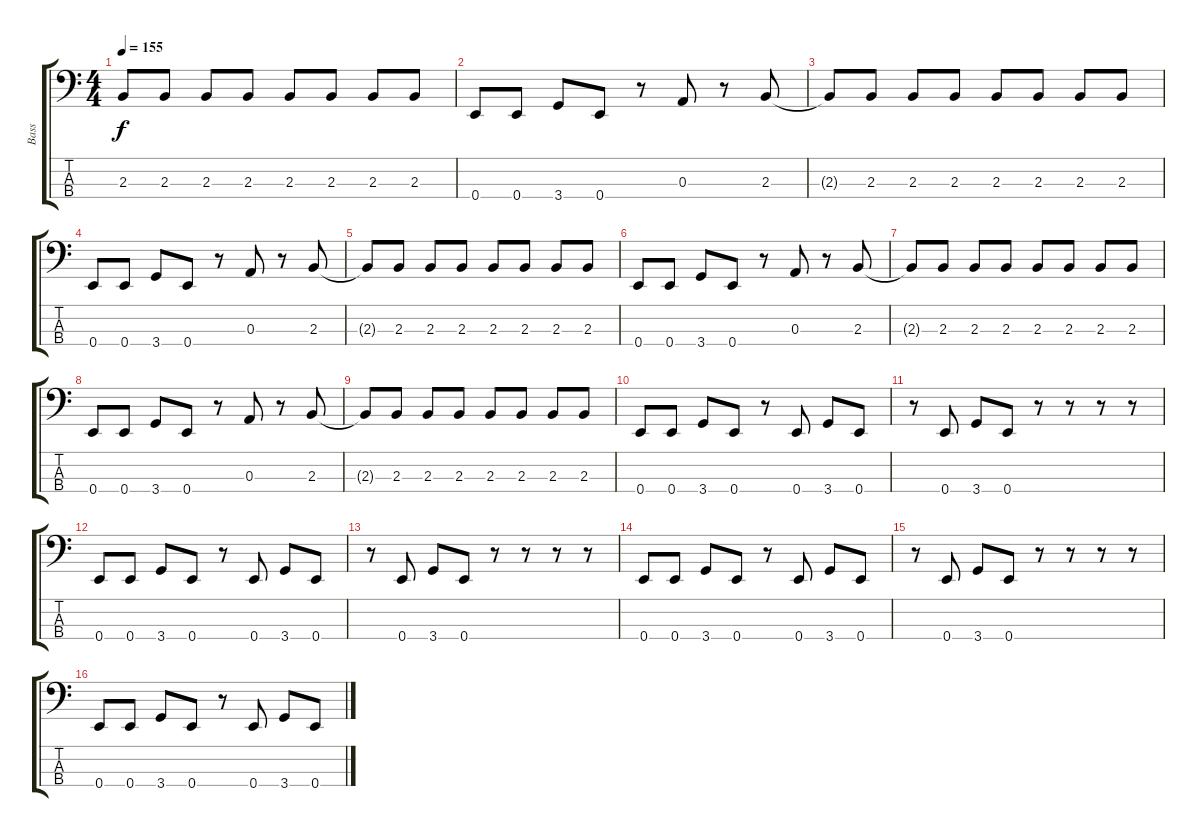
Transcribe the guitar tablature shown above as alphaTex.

\track ("Bass" "Bass") {instrument electricbassfinger}
\staff {score tabs}
\tuning (G2 D2 A1 E1) {hide}
\ts (4 4)
\tempo 155
\clef f4
\ks c
2.3.8{dy f} 2.3.8 2.3.8 2.3.8 2.3.8 2.3.8 2.3.8 2.3.8 |
0.4.8 0.4.8 3.4.8 0.4.8 r.8 0.3.8 r.8 2.3.8 |
2.3{t}.8 2.3.8 2.3.8 2.3.8 2.3.8 2.3.8 2.3.8 2.3.8 |
0.4.8 0.4.8 3.4.8 0.4.8 r.8 0.3.8 r.8 2.3.8 |
2.3{t}.8 2.3.8 2.3.8 2.3.8 2.3.8 2.3.8 2.3.8 2.3.8 |
0.4.8 0.4.8 3.4.8 0.4.8 r.8 0.3.8 r.8 2.3.8 |
2.3{t}.8 2.3.8 2.3.8 2.3.8 2.3.8 2.3.8 2.3.8 2.3.8 |
0.4.8 0.4.8 3.4.8 0.4.8 r.8 0.3.8 r.8 2.3.8 |
2.3{t}.8 2.3.8 2.3.8 2.3.8 2.3.8 2.3.8 2.3.8 2.3.8 |
0.4.8 0.4.8 3.4.8 0.4.8 r.8 0.4.8 3.4.8 0.4.8 |
r.8 0.4.8 3.4.8 0.4.8 r.8 r.8 r.8 r.8 |
0.4.8 0.4.8 3.4.8 0.4.8 r.8 0.4.8 3.4.8 0.4.8 |
r.8 0.4.8 3.4.8 0.4.8 r.8 r.8 r.8 r.8 |
0.4.8 0.4.8 3.4.8 0.4.8 r.8 0.4.8 3.4.8 0.4.8 |
r.8 0.4.8 3.4.8 0.4.8 r.8 r.8 r.8 r.8 |
0.4.8 0.4.8 3.4.8 0.4.8 r.8 0.4.8 3.4.8 0.4.8
